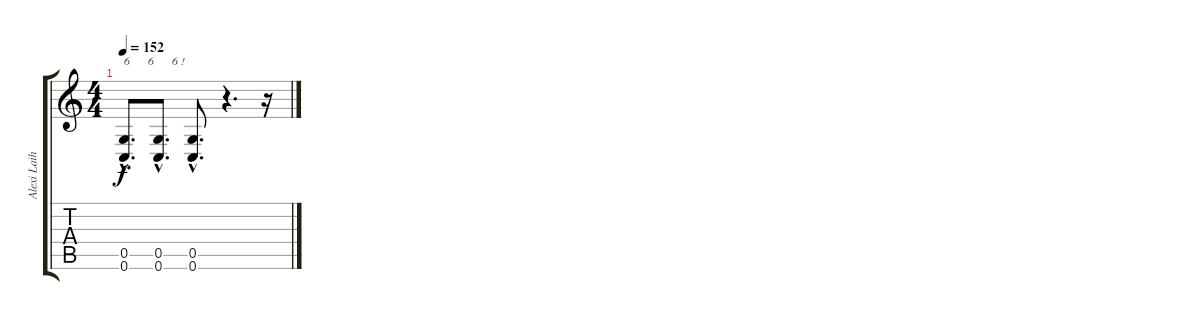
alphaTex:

\track ("Alexi Laiho" "Alexi Laih") {instrument distortionguitar}
\staff {score tabs}
\tuning (D4 A3 F3 C3 G2 C2) {hide}
\ts (4 4)
\tempo 152
\clef g2
\ks c
(0.5{hac} 0.6{hac}).8{d txt "6      6      6 !" dy f} (0.5{hac} 0.6{hac}).8{d} (0.5{hac} 0.6{hac}).8{d} r.4{d} r.16
